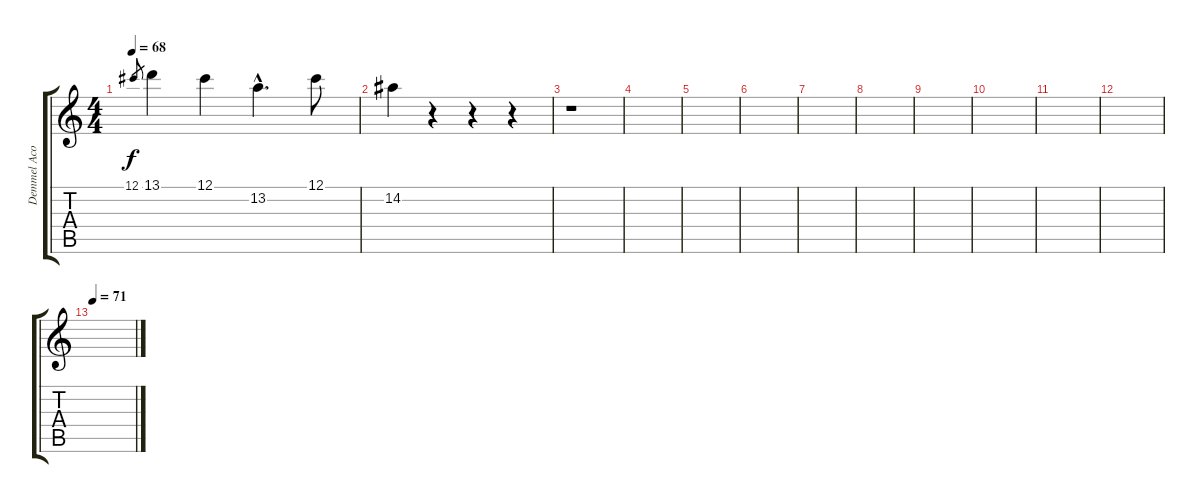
\track ("Demmel Acoustic" "Demmel Aco") {instrument acousticguitarsteel}
\staff {score tabs}
\tuning (Db4 Ab3 E3 B2 Gb2 B1) {hide}
\ts (4 4)
\tempo 68
\clef g2
\ks c
12.1.8{gr dy f} 13.1.4 12.1.4 13.2{hac}.4{d} 12.1.8 |
14.2.4 r.4 r.4 r.4 |
r.1 |
|
|
|
|
|
|
|
|
|
\tempo 71
